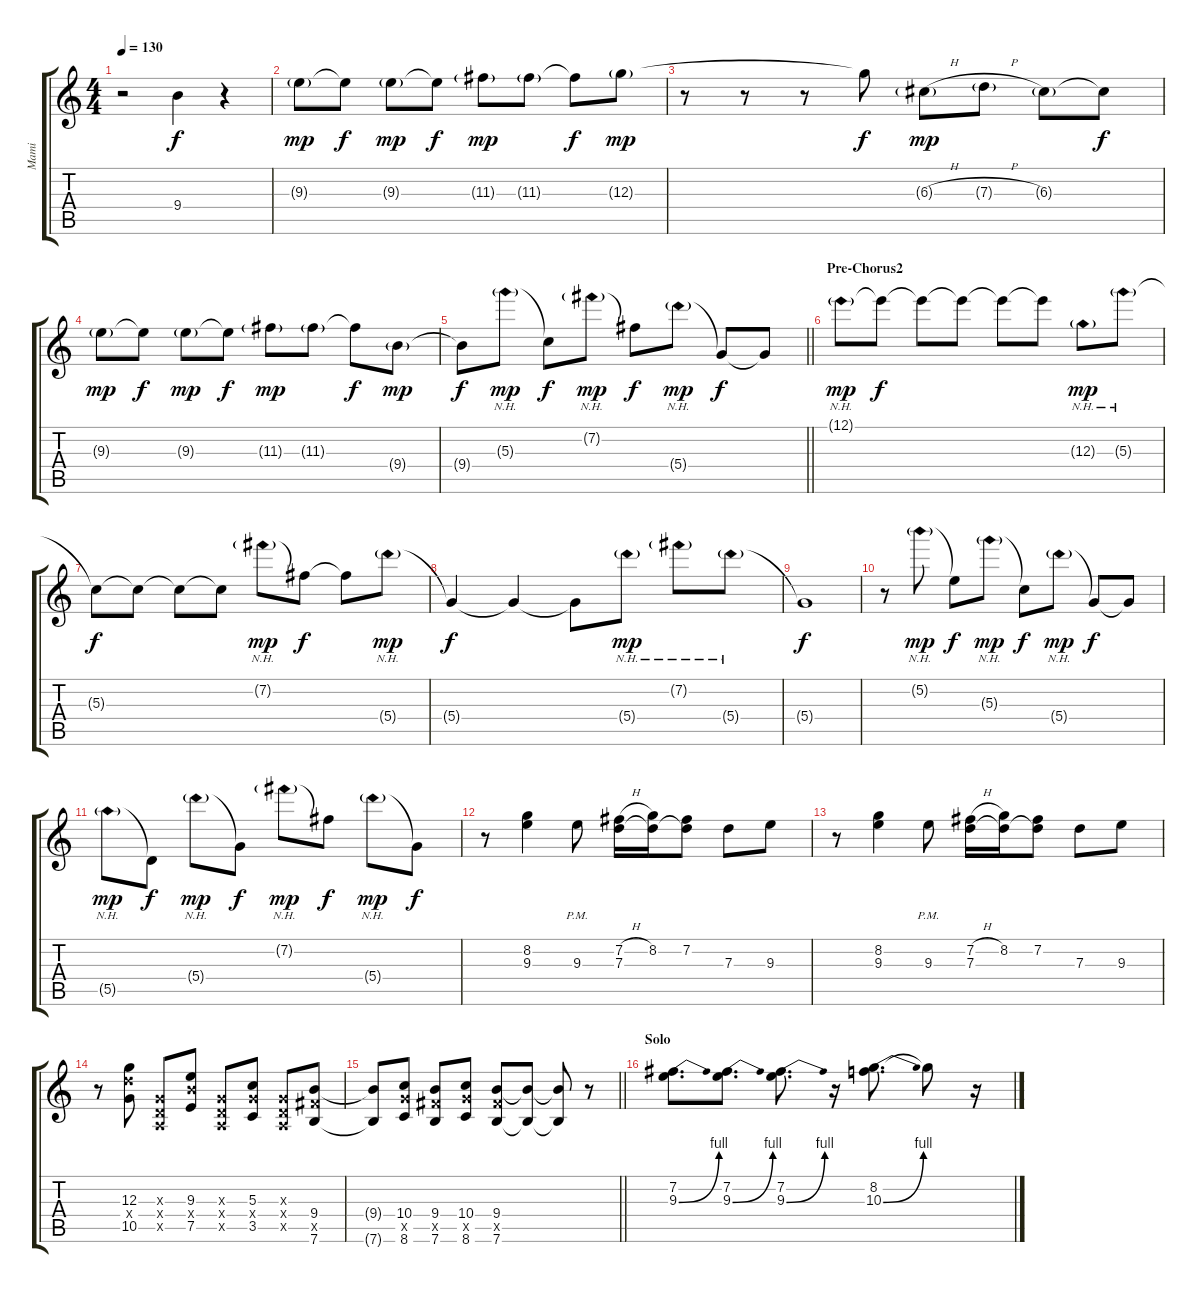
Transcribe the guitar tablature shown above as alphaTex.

\track ("Mami" "Mami") {instrument distortionguitar}
\staff {score tabs}
\tuning (E4 B3 G3 D3 A2 E2) {hide}
\ts (4 4)
\tempo 130
\clef g2
\ks c
r.2{dy mp} 9.4{t}.4{dy f} r.4 |
9.3{g}.8{dy mp} 9.3{t}.8{dy f} 9.3{g}.8{dy mp} 9.3{t}.8{dy f} 11.3{g}.8{dy mp} 11.3{g}.8 11.3{t}.8{dy f} 12.3{g}.8{dy mp} |
r.8 r.8 r.8 12.3{t}.8{dy f} 6.3{h g}.8{dy mp} 7.3{h g}.8 6.3{g}.8 6.3{t}.8{dy f} |
9.3{g}.8{dy mp} 9.3{t}.8{dy f} 9.3{g}.8{dy mp} 9.3{t}.8{dy f} 11.3{g}.8{dy mp} 11.3{g}.8 11.3{t}.8{dy f} 9.4{g}.8{dy mp} |
\barLineRight lightlight
9.4{t}.8{dy f} 5.3{nh g}.8{dy mp instrument distortionguitar} 5.3{t}.8{dy f} 7.2{nh g}.8{dy mp} 7.2{t}.8{dy f} 5.4{nh g}.8{dy mp} 5.4{t}.8{dy f} 5.4{t}.8 |
\section ("" "Pre-Chorus2")
12.1{nh g}.8{dy mp} 12.1{t}.8{dy f} 12.1{t}.8 12.1{t}.8 12.1{t}.8 12.1{t}.8 12.3{nh g}.8{dy mp} 5.3{nh g}.8 |
5.3{t}.8{dy f} 5.3{t}.8 5.3{t}.8 5.3{t}.8 7.2{nh g}.8{dy mp} 7.2{t}.8{dy f} 7.2{t}.8 5.4{nh g}.8{dy mp} |
5.4{t}.4{dy f} 5.4{t}.4 5.4{t}.8 5.4{nh g}.8{dy mp} 7.2{nh g}.8 5.4{nh g}.8 |
5.4{t}.1{dy f} |
r.8 5.2{nh g}.8{dy mp} 5.2{t}.8{dy f} 5.3{nh g}.8{dy mp} 5.3{t}.8{dy f} 5.4{nh g}.8{dy mp} 5.4{t}.8{dy f} 5.4{t}.8 |
5.5{nh g}.8{dy mp} 5.5{t}.8{dy f} 5.4{nh g}.8{dy mp} 5.4{t}.8{dy f} 7.2{nh g}.8{dy mp} 7.2{t}.8{dy f} 5.4{nh g}.8{dy mp} 5.4{t}.8{dy f} |
r.8{volume 10} (8.2 9.3).4 9.3{pm}.8 (7.2{h} 7.3).16 (8.2 7.3{t}).16 (7.2 7.3{t}).8 7.3.8 9.3.8 |
r.8 (8.2 9.3).4 9.3{pm}.8 (7.2{h} 7.3).16 (8.2 7.3{t}).16 (7.2 7.3{t}).8 7.3.8 9.3.8 |
r.8 (12.3 12.4{x} 10.5).8 (0.3{x} 0.4{x} 0.5{x}).8 (9.3 9.4{x} 7.5).8 (0.3{x} 0.4{x} 0.5{x}).8 (5.3 5.4{x} 3.5).8 (0.3{x} 0.4{x} 0.5{x}).8 (9.4 9.5{x} 7.6).8 |
\barLineRight lightlight
(9.4{t} 7.6{t}).8 (10.4 10.5{x} 8.6).8 (9.4 9.5{x} 7.6).8 (10.4 10.5{x} 8.6).8 (9.4 9.5{x} 7.6).8 (9.4{t} 7.6{t}).8 (9.4{t} 7.6{t}).8 r.8 |
\section ("" "Solo")
(7.2 9.3{be (bend 0 0 60 4)}).8{d volume 13} (7.2 9.3{be (bend 0 0 60 4)}).8{d} (7.2 9.3{be (bend 0 0 60 4)}).8{d} r.16 (8.2 10.3{be (bend 0 0 60 4)}).8{d} 8.2{t}.8 r.16
